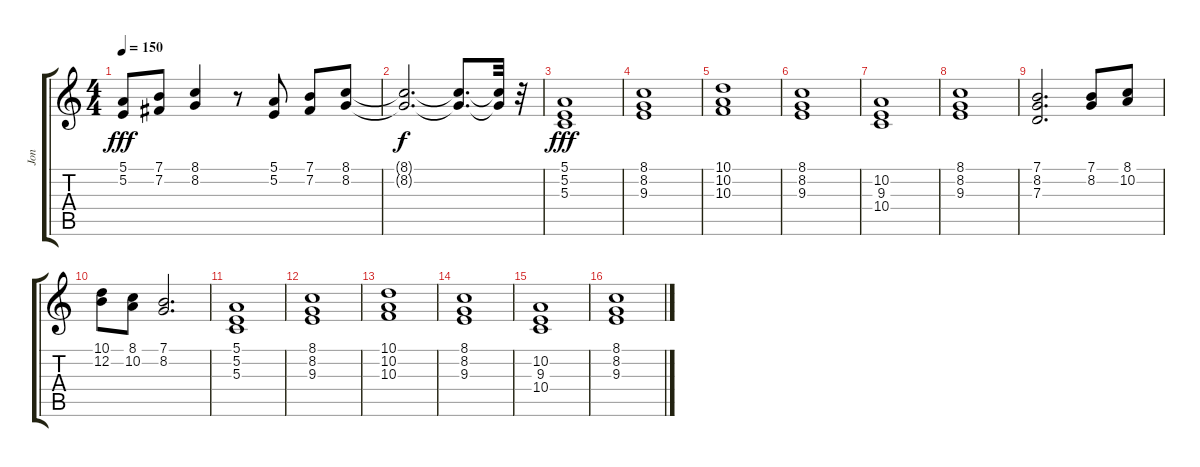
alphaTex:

\track ("Jon" "Jon") {instrument drawbarorgan}
\staff {score tabs}
\tuning (E4 B3 G3 D3 A2 E2) {hide}
\ts (4 4)
\tempo 150
\clef g2
\ks c
(5.1 5.2).8{dy fff} (7.1 7.2).8 (8.1 8.2).4 r.8 (5.1 5.2).8 (7.1 7.2).8 (8.1 8.2).8 |
(8.1{t} 8.2{t}).2{d dy f} (8.1{t} 8.2{t}).8{d} (8.1{t} 8.2{t}).32 r.32 |
(5.1 5.2 5.3).1{dy fff} |
(8.1 8.2 9.3).1 |
(10.1 10.2 10.3).1 |
(8.1 8.2 9.3).1 |
(10.2 9.3 10.4).1 |
(8.1 8.2 9.3).1 |
(7.1 8.2 7.3).2{d} (7.1 8.2).8 (8.1 10.2).8 |
(10.1 12.2).8 (8.1 10.2).8 (7.1 8.2).2{d} |
(5.1 5.2 5.3).1 |
(8.1 8.2 9.3).1 |
(10.1 10.2 10.3).1 |
(8.1 8.2 9.3).1 |
(10.2 9.3 10.4).1 |
(8.1 8.2 9.3).1
